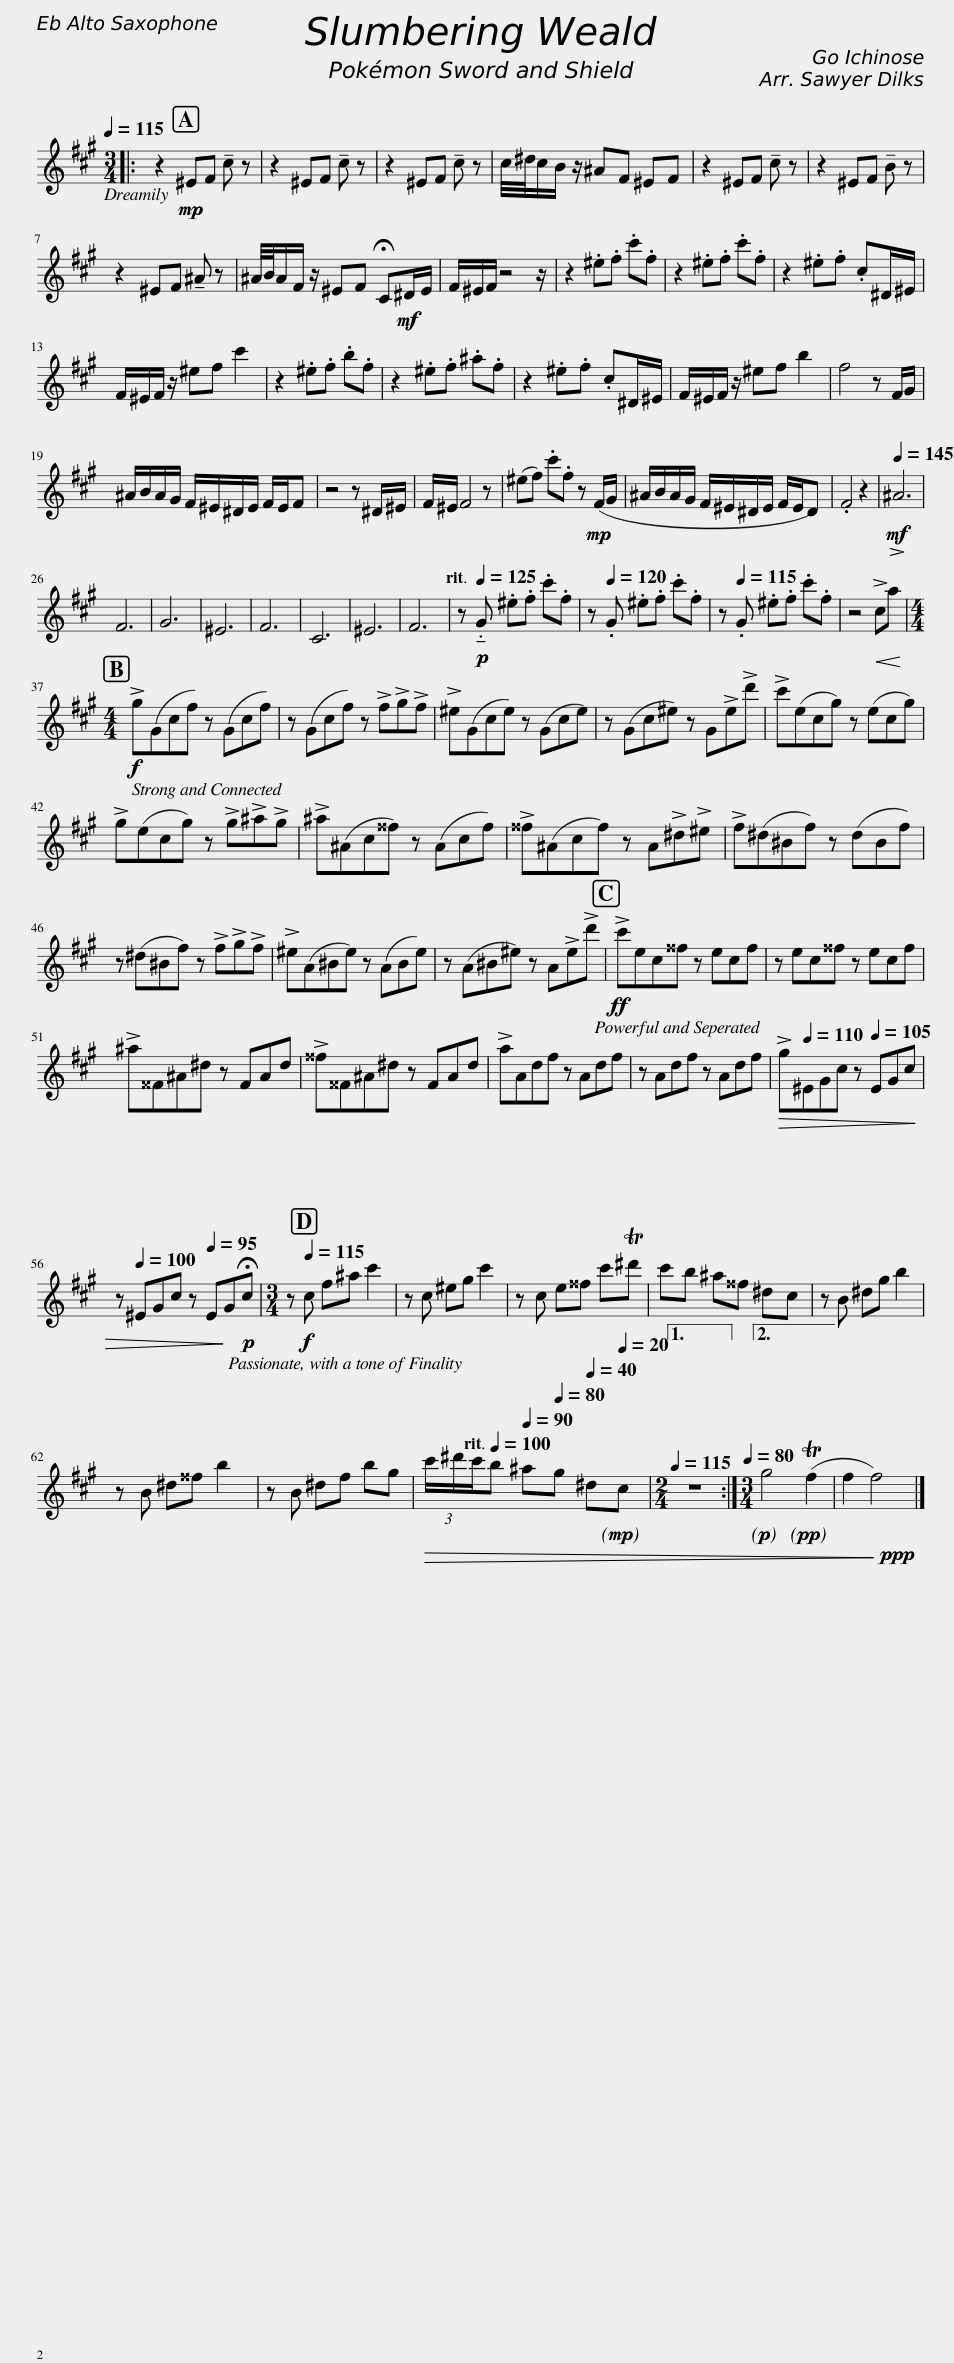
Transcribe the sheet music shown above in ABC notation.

X:1
L:1/8
Q:1/4=115
M:3/4
I:linebreak $
K:none
V:1 treble transpose=-9
V:1
[K:A]|: z2!mp! ^EF !tenuto!c z | z2 ^EF !tenuto!c z | z2 ^EF !tenuto!c z | c/4^d/4c/B/ z/ ^AF ^EF | z2 ^EF !tenuto!c z | %5
 z2 ^EF !tenuto!B z |$ z2 ^EF !tenuto!^A z | ^A/4B/4A/F/ z/ ^EF !fermata!C!mf!^D/E/ | F/^E/F/ z4 z/ | z2 .^e.f .c'.f | %10
 z2 .^e.f .c'.f | z2 .^e.f .c^D/^E/ |$ F/^E/F/ z/ ^ef c'2 | z2 .^e.f .b.f | z2 .^e.f .^a.f | %15
 z2 .^e.f .c^D/^E/ | F/^E/F/ z/ ^ef b2 | f4 z F/G/ |$ ^A/B/A/G/ F/^E/^D/E/ F/E/F | z4 z ^D/^E/ | %20
 F/^E/ F4 z | (^ef) .c'.f z!mp! (F/G/ | ^A/B/A/G/ F/^E/^D/E/ F/E/D) | .F4 z2 |!mf![Q:1/4=145] ^A6 |$ %25
 F6 | G6 | ^E6 | F6 | C6 | %30
 ^E6 | F6 | z!p![Q:1/4=125] !tenuto!.G .^e.f .c'.f | z[Q:1/4=120] .G .^e.f .c'.f | z[Q:1/4=115] .G .^e.f .c'.f | %35
 z4!<(! !>!c!>!a!<)! |$[M:4/4]!f! !>!g(Gcf) z (Gcf) | z (Gcf) z !>!f!>!g!>!f | !>!^e(Gce) z (Gce) | z (Gc^e) z G!>!e!>!d' | %40
 !>!c'(ecg) z (ecg) |$ !>!g(ecg) z !>!g!>!^a!>!g | !>!^a(^Ac^^f) z (Acf) | !>!^^f(^Acf) z A!>!^d!>!^e | !>!f(^d^Bf) z (dBf) |$ %45
 z (^d^Bf) z !>!f!>!g!>!f | !>!^e(A^Be) z (ABe) | z (A^B^e) z A!>!e!>!d' |!ff! !>!c'ec^^f z ecf | z ec^^f z ecf |$ %50
 !>!^a^^F^A^d z FAd | !>!^^f^^F^A^d z FAd | !>!aAdf z Adf | z Adf z Adf |!>(! !>!g[Q:1/4=110]^EGc z[Q:1/4=105] EGc!>)! |$ %55
 z[Q:1/4=100]!>(! ^EGc z[Q:1/4=95] EG!p!!fermata!c!>)! |[M:3/4] z[Q:1/4=115]!f! c f^a c'2 | z c ^eg c'2 | z c e^^f c'T^d' | c'b ^a^^f ^dc | %60
 z B ^dg b2 |$ z B ^d^^f b2 | z B ^df bg |!>(! (3c'/^d'/c'/[Q:1/4=100]b[Q:1/4=90] ^a[Q:1/4=80]g[Q:1/4=40] ^d!mp![Q:1/4=20]c |1[M:2/4][Q:1/4=115] z4 :|2 %65
[M:3/4][Q:1/4=80]!p! g4!pp! (Tf2 || f2 f4)!>)!!ppp! |] %67
